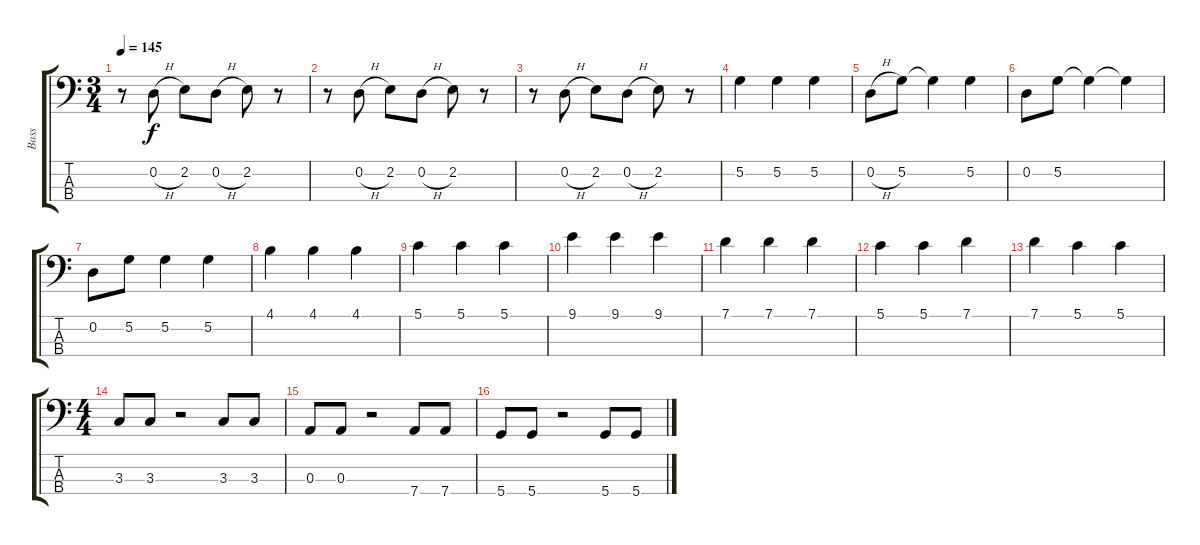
\track ("Bass" "Bass") {instrument electricbassfinger}
\staff {score tabs}
\tuning (G2 D2 A1 D1) {hide}
\ts (3 4)
\tempo 145
\clef f4
\ks c
r.8{dy f} 0.2{h}.8 2.2.8 0.2{h}.8 2.2.8 r.8 |
r.8 0.2{h}.8 2.2.8 0.2{h}.8 2.2.8 r.8 |
r.8 0.2{h}.8 2.2.8 0.2{h}.8 2.2.8 r.8 |
5.2.4 5.2.4 5.2.4 |
0.2{h}.8 5.2.8 5.2{t}.4 5.2.4 |
0.2.8 5.2.8 5.2{t}.4 5.2{t}.4 |
0.2.8 5.2.8 5.2.4 5.2.4 |
4.1.4 4.1.4 4.1.4 |
5.1.4 5.1.4 5.1.4 |
9.1.4 9.1.4 9.1.4 |
7.1.4 7.1.4 7.1.4 |
5.1.4 5.1.4 7.1.4 |
7.1.4 5.1.4 5.1.4 |
\ts (4 4)
3.3.8 3.3.8 r.2 3.3.8 3.3.8 |
0.3.8 0.3.8 r.2 7.4.8 7.4.8 |
5.4.8 5.4.8 r.2 5.4.8 5.4.8
